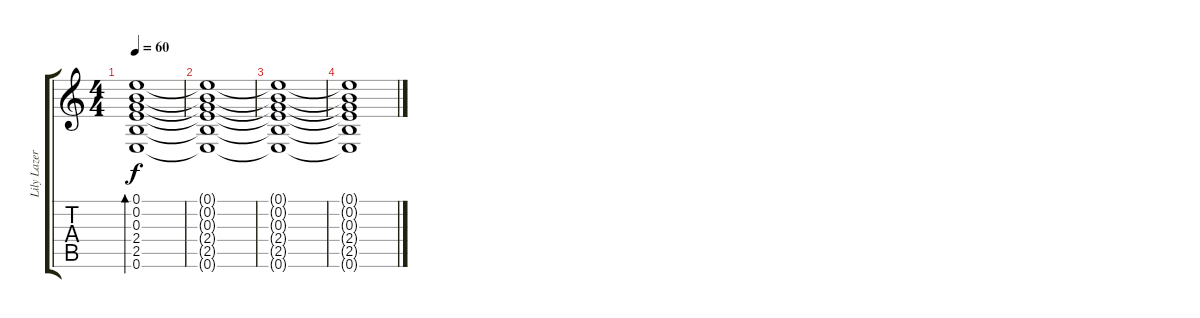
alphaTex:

\track ("Lily Lazer (Guitar)" "Lily Lazer") {instrument acousticguitarsteel}
\staff {score tabs}
\tuning (E4 B3 G3 D3 A2 E2) {hide}
\ts (4 4)
\tempo 60
\clef g2
\ks c
(0.1 0.2 0.3 2.4 2.5 0.6).1{bd 480 dy f} |
(0.1{t} 0.2{t} 0.3{t} 2.4{t} 2.5{t} 0.6{t}).1 |
(0.1{t} 0.2{t} 0.3{t} 2.4{t} 2.5{t} 0.6{t}).1 |
(0.1{t} 0.2{t} 0.3{t} 2.4{t} 2.5{t} 0.6{t}).1
